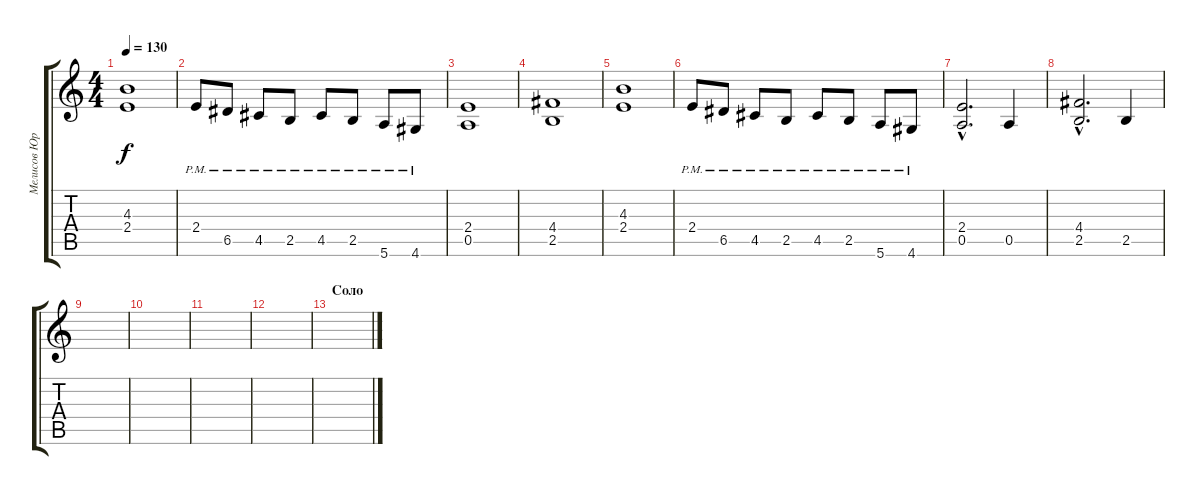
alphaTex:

\track ("Мелисов Юрий" "Мелисов Юр") {instrument distortionguitar}
\staff {score tabs}
\tuning (E4 B3 G3 D3 A2 E2) {hide}
\ts (4 4)
\tempo 130
\clef g2
\ks c
(4.3 2.4).1{dy f} |
2.4{pm}.8 6.5{pm}.8 4.5{pm}.8 2.5{pm}.8 4.5{pm}.8 2.5{pm}.8 5.6{pm}.8 4.6{pm}.8 |
(2.4 0.5).1 |
(4.4 2.5).1 |
(4.3 2.4).1 |
2.4{pm}.8 6.5{pm}.8 4.5{pm}.8 2.5{pm}.8 4.5{pm}.8 2.5{pm}.8 5.6{pm}.8 4.6{pm}.8 |
(2.4{hac} 0.5{hac}).2{d} 0.5.4 |
(4.4{hac} 2.5{hac}).2{d} 2.5.4 |
|
|
|
|
\section ("" "Соло")
